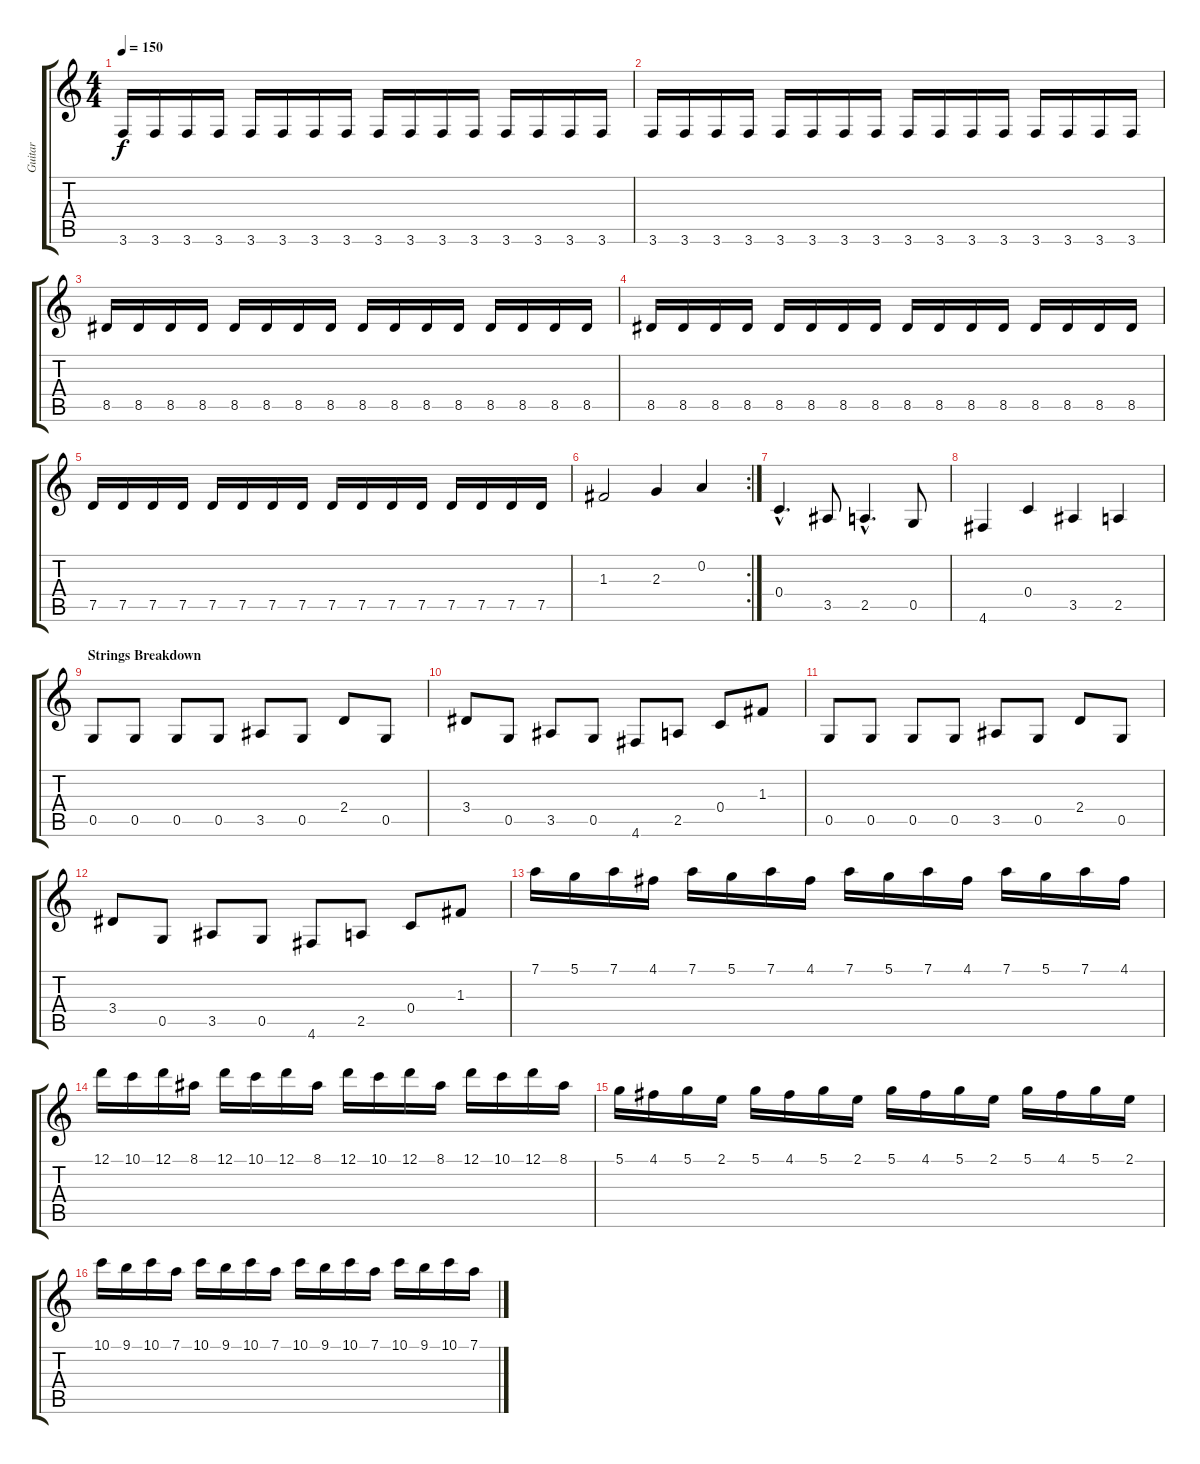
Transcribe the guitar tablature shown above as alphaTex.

\track ("Guitar" "Guitar") {instrument distortionguitar}
\staff {score tabs}
\tuning (D4 A3 F3 C3 G2 D2) {hide}
\ts (4 4)
\tempo 150
\clef g2
\ks c
3.6.16{dy f instrument distortionguitar} 3.6.16 3.6.16 3.6.16 3.6.16 3.6.16 3.6.16 3.6.16 3.6.16 3.6.16 3.6.16 3.6.16 3.6.16 3.6.16 3.6.16 3.6.16 |
3.6.16 3.6.16 3.6.16 3.6.16 3.6.16 3.6.16 3.6.16 3.6.16 3.6.16 3.6.16 3.6.16 3.6.16 3.6.16 3.6.16 3.6.16 3.6.16 |
8.5.16 8.5.16 8.5.16 8.5.16 8.5.16 8.5.16 8.5.16 8.5.16 8.5.16 8.5.16 8.5.16 8.5.16 8.5.16 8.5.16 8.5.16 8.5.16 |
8.5.16 8.5.16 8.5.16 8.5.16 8.5.16 8.5.16 8.5.16 8.5.16 8.5.16 8.5.16 8.5.16 8.5.16 8.5.16 8.5.16 8.5.16 8.5.16 |
7.5.16 7.5.16 7.5.16 7.5.16 7.5.16 7.5.16 7.5.16 7.5.16 7.5.16 7.5.16 7.5.16 7.5.16 7.5.16 7.5.16 7.5.16 7.5.16 |
\rc 2
1.3.2 2.3.4 0.2.4 |
0.4{hac}.4{d} 3.5.8 2.5{hac}.4{d} 0.5.8 |
4.6.4 0.4.4 3.5.4 2.5.4 |
\section ("" "Strings Breakdown")
0.5.8 0.5.8 0.5.8 0.5.8 3.5.8 0.5.8 2.4.8 0.5.8 |
3.4.8 0.5.8 3.5.8 0.5.8 4.6.8 2.5.8 0.4.8 1.3.8 |
0.5.8 0.5.8 0.5.8 0.5.8 3.5.8 0.5.8 2.4.8 0.5.8 |
3.4.8 0.5.8 3.5.8 0.5.8 4.6.8 2.5.8 0.4.8 1.3.8 |
7.1.16 5.1.16 7.1.16 4.1.16 7.1.16 5.1.16 7.1.16 4.1.16 7.1.16 5.1.16 7.1.16 4.1.16 7.1.16 5.1.16 7.1.16 4.1.16 |
12.1.16 10.1.16 12.1.16 8.1.16 12.1.16 10.1.16 12.1.16 8.1.16 12.1.16 10.1.16 12.1.16 8.1.16 12.1.16 10.1.16 12.1.16 8.1.16 |
5.1.16 4.1.16 5.1.16 2.1.16 5.1.16 4.1.16 5.1.16 2.1.16 5.1.16 4.1.16 5.1.16 2.1.16 5.1.16 4.1.16 5.1.16 2.1.16 |
10.1.16 9.1.16 10.1.16 7.1.16 10.1.16 9.1.16 10.1.16 7.1.16 10.1.16 9.1.16 10.1.16 7.1.16 10.1.16 9.1.16 10.1.16 7.1.16
